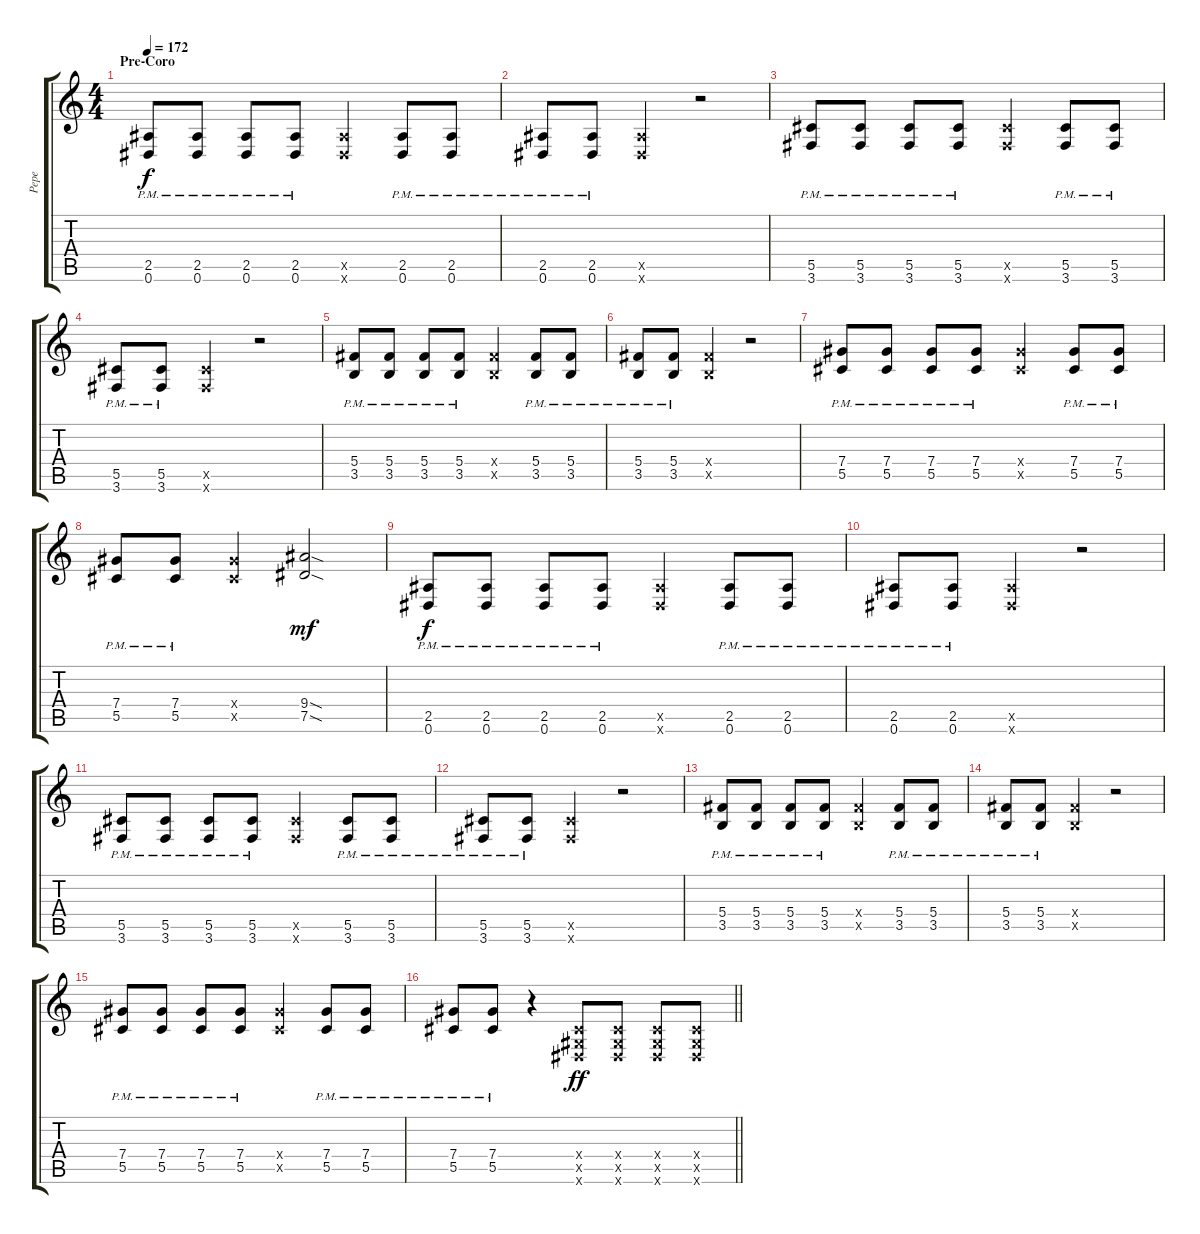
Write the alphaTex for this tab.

\track ("Pepe" "Pepe") {instrument overdrivenguitar}
\staff {score tabs}
\tuning (Eb4 Bb3 Gb3 Db3 Ab2 Eb2) {hide}
\ts (4 4)
\section ("" "Pre-Coro")
\tempo 172
\clef g2
\ks c
(2.5{pm} 0.6{pm}).8{dy f volume 14 instrument overdrivenguitar} (2.5{pm} 0.6{pm}).8 (2.5{pm} 0.6{pm}).8 (2.5{pm} 0.6{pm}).8 (2.5{x} 0.6{x}).4 (2.5{pm} 0.6{pm}).8 (2.5{pm} 0.6{pm}).8 |
(2.5{pm} 0.6{pm}).8 (2.5{pm} 0.6{pm}).8 (2.5{x} 0.6{x}).4 r.2 |
(5.5{pm} 3.6{pm}).8 (5.5{pm} 3.6{pm}).8 (5.5{pm} 3.6{pm}).8 (5.5{pm} 3.6{pm}).8 (5.5{x} 3.6{x}).4 (5.5{pm} 3.6{pm}).8 (5.5{pm} 3.6{pm}).8 |
(5.5{pm} 3.6{pm}).8 (5.5{pm} 3.6{pm}).8 (5.5{x} 3.6{x}).4 r.2 |
(5.4{pm} 3.5{pm}).8 (5.4{pm} 3.5{pm}).8 (5.4{pm} 3.5{pm}).8 (5.4{pm} 3.5{pm}).8 (5.4{x} 3.5{x}).4 (5.4{pm} 3.5{pm}).8 (5.4{pm} 3.5{pm}).8 |
(5.4{pm} 3.5{pm}).8 (5.4{pm} 3.5{pm}).8 (5.4{x} 3.5{x}).4 r.2 |
(7.4{pm} 5.5{pm}).8 (7.4{pm} 5.5{pm}).8 (7.4{pm} 5.5{pm}).8 (7.4{pm} 5.5{pm}).8 (7.4{x} 5.5{x}).4 (7.4{pm} 5.5{pm}).8 (7.4{pm} 5.5{pm}).8 |
(7.4{pm} 5.5{pm}).8 (7.4{pm} 5.5{pm}).8 (7.4{x} 5.5{x}).4 (9.4{sod} 7.5{sod}).2{dy mf} |
(2.5{pm} 0.6{pm}).8{dy f} (2.5{pm} 0.6{pm}).8 (2.5{pm} 0.6{pm}).8 (2.5{pm} 0.6{pm}).8 (2.5{x} 0.6{x}).4 (2.5{pm} 0.6{pm}).8 (2.5{pm} 0.6{pm}).8 |
(2.5{pm} 0.6{pm}).8 (2.5{pm} 0.6{pm}).8 (2.5{x} 0.6{x}).4 r.2 |
(5.5{pm} 3.6{pm}).8 (5.5{pm} 3.6{pm}).8 (5.5{pm} 3.6{pm}).8 (5.5{pm} 3.6{pm}).8 (5.5{x} 3.6{x}).4 (5.5{pm} 3.6{pm}).8 (5.5{pm} 3.6{pm}).8 |
(5.5{pm} 3.6{pm}).8 (5.5{pm} 3.6{pm}).8 (5.5{x} 3.6{x}).4 r.2 |
(5.4{pm} 3.5{pm}).8 (5.4{pm} 3.5{pm}).8 (5.4{pm} 3.5{pm}).8 (5.4{pm} 3.5{pm}).8 (5.4{x} 3.5{x}).4 (5.4{pm} 3.5{pm}).8 (5.4{pm} 3.5{pm}).8 |
(5.4{pm} 3.5{pm}).8 (5.4{pm} 3.5{pm}).8 (5.4{x} 3.5{x}).4 r.2 |
(7.4{pm} 5.5{pm}).8 (7.4{pm} 5.5{pm}).8 (7.4{pm} 5.5{pm}).8 (7.4{pm} 5.5{pm}).8 (7.4{x} 5.5{x}).4 (7.4{pm} 5.5{pm}).8 (7.4{pm} 5.5{pm}).8 |
\barLineRight lightlight
(7.4{pm} 5.5{pm}).8 (7.4{pm} 5.5{pm}).8 r.4 (0.4{x} 0.5{x} 0.6{x}).8{dy ff} (0.4{x} 0.5{x} 0.6{x}).8 (0.4{x} 0.5{x} 0.6{x}).8 (0.4{x} 0.5{x} 0.6{x}).8
